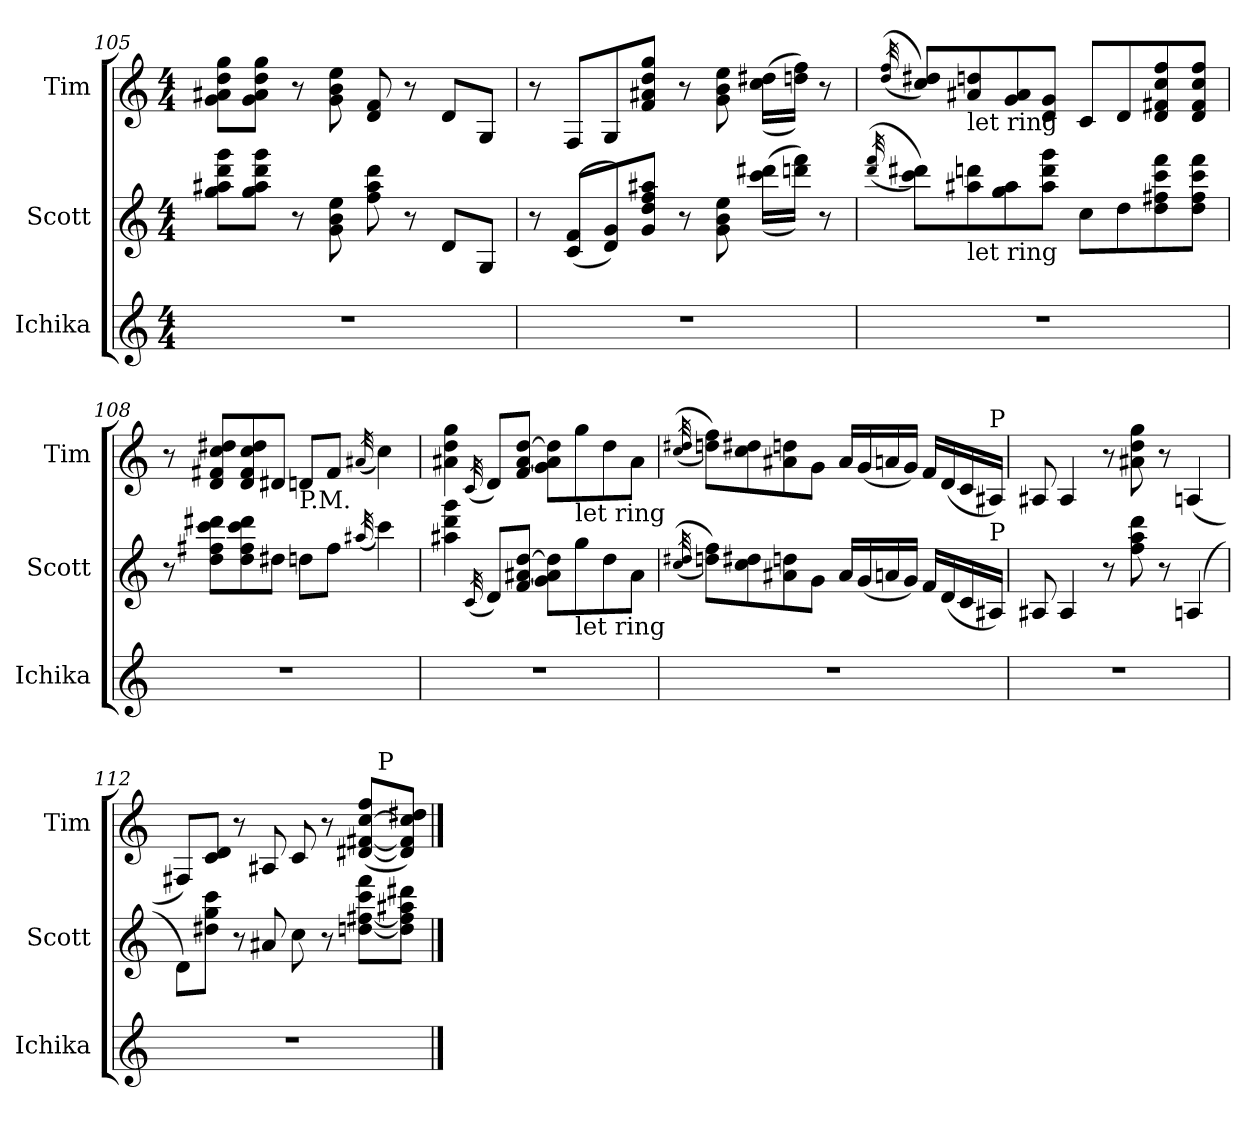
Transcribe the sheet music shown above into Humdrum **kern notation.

**kern	**kern	**kern
*part3	*part2	*part1
*staff3	*staff2	*staff1
*I"Ichika	*I"Scott	*I"Tim
*I'Ichika	*I'Scott	*I'Tim
*clefG2	*clefG2	*clefG2
*ITrd7c12	*ITrd7c12	*ITrd7c12
*k[]	*k[]	*k[]
*C:	*C:	*C:
*M4/4	*M4/4	*M4/4
=105	=105	=105
1r	8g\ 8a#X\ 8dd\ 8gg\L	8G\ 8A#X\ 8d\ 8g\L
.	8g\ 8a#\ 8dd\ 8gg\J	8G\ 8A#\ 8d\ 8g\J
.	8r	8r
.	8G\ 8B\ 8e\	8G\ 8B\ 8e\
.	8f\ 8a#\ 8dd\	8D/ 8F/
.	8r	8r
.	8D/L	8D/L
.	8GG/J	8GG/J
=106	=106	=106
1r	8r	8r
.	((8C/ 8F/L	8FF/L
.	8D/ 8G/))	8GG/
.	8G/ 8d/ 8f/ 8a#X/J	8F/ 8A#X/ 8d/ 8g/J
.	8r	8r
.	8G\ 8B\ 8e\	8G\ 8B\ 8e\
.	((16cc\ 16dd#X\LL	((16c\ 16d#X\LL
.	16ddn\ 16ff\JJ))	16dn\ 16f\JJ))
.	8r	8r
!!LO:PB:g=z
=107	=107	=107
.	((32qdd/ 32qff/	((32qd/ 32qf/
1r	8cc\ 8dd#X\L))	8c/ 8d#X/L))
!	!	!LO:TX:b:t=let ring
!	!LO:TX:b:t=let ring	!
.	8a#X\ 8ddn\	8A#X/ 8dn/
.	8g\ 8a#\	8G/ 8A#/
.	8a#\ 8dd\ 8gg\J	8D/ 8G/J
.	8c\L	8C/L
.	8d\	8D/
.	8d\ 8f#X\ 8cc\ 8ff\	8D/ 8F#X/ 8c/ 8f/
.	8d\ 8f#\ 8cc\ 8ff\J	8D/ 8F#/ 8c/ 8f/J
=108	=108	=108
1r	8r	8r
.	8d\ 8f#X\ 8cc\ 8dd#X\L	8D/ 8F#X/ 8c/ 8d#X/L
.	8d\ 8f#\ 8cc\ 8dd#\	8D/ 8F#/ 8c/ 8d#/
.	8d#X\J	8D#X/J
!	!	!LO:TX:b:t=P.M.
.	8dn\L	8Dn/L
.	8f#\J	8F#/J
.	(32qa#X/	(32qA#X/
.	4cc\)	4c\)
=109	=109	=109
1r	4a#X\ 4dd\ 4gg\	4A#X\ 4d\ 4g\
.	(32qC/	(32qC/
.	8D/L)	8D/L)
.	8F/ [8A#X/ [8d/J	8F/ [8A#/ [8d/J
.	8G\ 8A#\] 8d\]L	8G\ 8A#\] 8d\]L
!	!	!LO:TX:b:t=let ring
!	!LO:TX:b:t=let ring	!
.	8g\	8g\
.	8d\	8d\
.	8A#\J	8A#\J
!!LO:LB:g=z
=110	=110	=110
.	((32qc/ 32qd#X/	((32qc/ 32qd#X/
1r	8dn\ 8f\L))	8dn\ 8f\L))
.	8c\ 8d#X\	8c\ 8d#X\
.	8A#X\ 8dn\	8A#X\ 8dn\
.	8G\J	8G\J
.	16A#/LL	16A#/LL
.	(16G/	(16G/
.	16An/	16An/
.	16G/JJ)	16G/JJ)
.	16F/LL	16F/LL
.	(16D/	(16D/
.	16C/	16C/
!	!	!LO:TX:a:t=P
!	!LO:TX:a:t=P	!
.	16AA#X/JJ)	16AA#X/JJ)
=111	=111	=111
1r	8AA#X/	8AA#X/
.	4AA#/	4AA#/
.	8r	8r
.	8f\ 8a\ 8dd\	8A#X\ 8d\ 8g\
.	8r	8r
.	(4AAn/	(4AAn/
=112	=112	=112
*	*	*^
1r	8D\L)	8FF#X/L)	2ryy
.	8d#X\ 8g\ 8cc\J	8C/ 8D/J	.
.	8r	8r	.
.	8A#X/	8AA#X/	.
.	8c\	8C/	4ryy
.	8r	8r	.
.	[8dn\ [8f#X\ 8cc\ 8ff\L	([8D#X/ [8F#X/ [8c/ 8f/L	16ryy
!	!	!	!LO:TX:a:t=P
.	.	.	8.ryy
.	8d\] 8f#\] 8a#X\ 8dd#X\J	8D#/] 8F#/] 8c/] 8d#X/J)	.
*	*	*v	*v
==	==	==
*-	*-	*-
